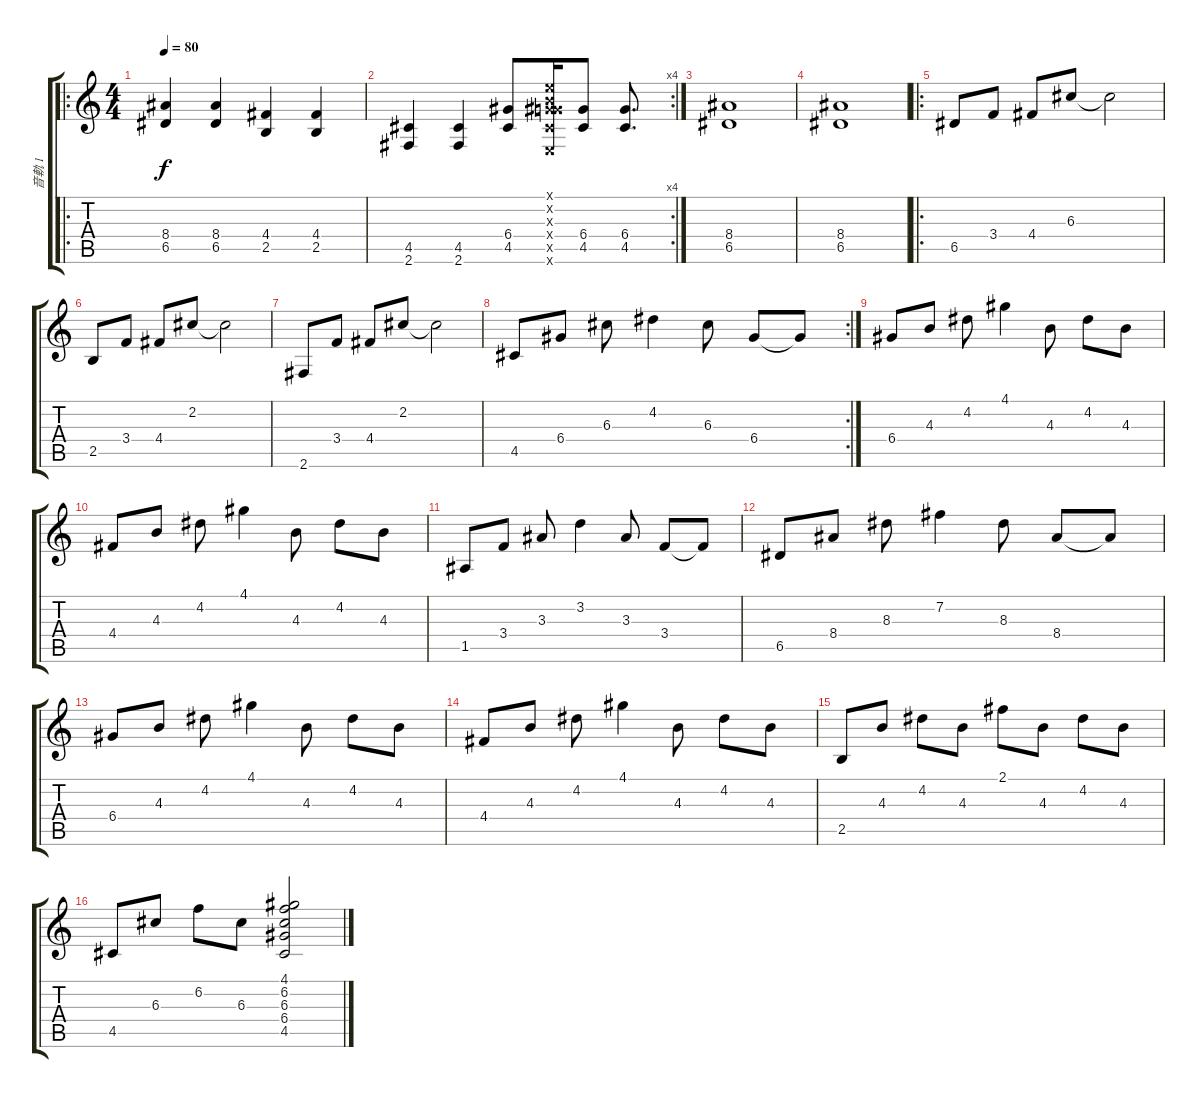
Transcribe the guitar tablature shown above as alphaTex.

\track ("音軌 1" "音軌 1") {instrument overdrivenguitar}
\staff {score tabs}
\tuning (E4 B3 G3 D3 A2 E2) {hide}
\ro
\ts (4 4)
\tempo 80
\clef g2
\ks c
(8.4 6.5).4{dy f instrument overdrivenguitar} (8.4 6.5).4 (4.4 2.5).4 (4.4 2.5).4 |
\rc 4
(4.5 2.6).4 (4.5 2.6).4 (6.4 4.5).8 (0.1{x} 0.2{x} 0.3{x} 6.4{x} 4.5{x} 0.6{x}).16 (6.4 4.5).8 (6.4 4.5).8{d} |
(8.4 6.5).1 |
(8.4 6.5).1 |
\ro
6.5.8{instrument electricguitarjazz} 3.4.8 4.4.8 6.3.8 6.3{t}.2 |
2.5.8 3.4.8 4.4.8 2.2.8 2.2{t}.2 |
2.6.8 3.4.8 4.4.8 2.2.8 2.2{t}.2 |
\rc 2
4.5.8 6.4.8 6.3.8 4.2.4 6.3.8 6.4.8 6.4{t}.8 |
6.4.8 4.3.8 4.2.8 4.1.4 4.3.8 4.2.8 4.3.8 |
4.4.8 4.3.8 4.2.8 4.1.4 4.3.8 4.2.8 4.3.8 |
1.5.8 3.4.8 3.3.8 3.2.4 3.3.8 3.4.8 3.4{t}.8 |
6.5.8 8.4.8 8.3.8 7.2.4 8.3.8 8.4.8 8.4{t}.8 |
6.4.8 4.3.8 4.2.8 4.1.4 4.3.8 4.2.8 4.3.8 |
4.4.8 4.3.8 4.2.8 4.1.4 4.3.8 4.2.8 4.3.8 |
2.5.8 4.3.8 4.2.8 4.3.8 2.1.8 4.3.8 4.2.8 4.3.8 |
4.5.8 6.3.8 6.2.8 6.3.8 (4.1 6.2 6.3 6.4 4.5).2
